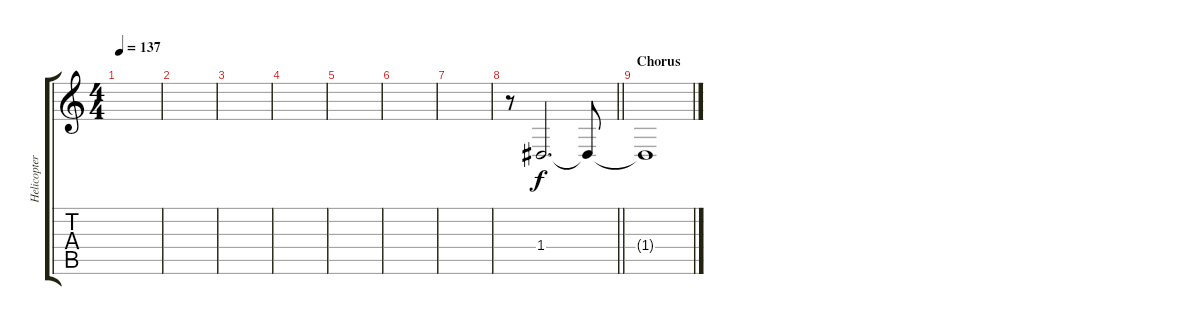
\track ("Helicopter Sounds" "Helicopter") {instrument helicopter}
\staff {score tabs}
\tuning (E4 B3 G3 D3 A2 E2) {hide}
\ts (4 4)
\tempo 137
\clef g2
\ks c
|
|
|
|
|
|
|
\barLineRight lightlight
r.8 1.4.2{d} 1.4{t}.8 |
\section ("" "Chorus")
1.4{t}.1
